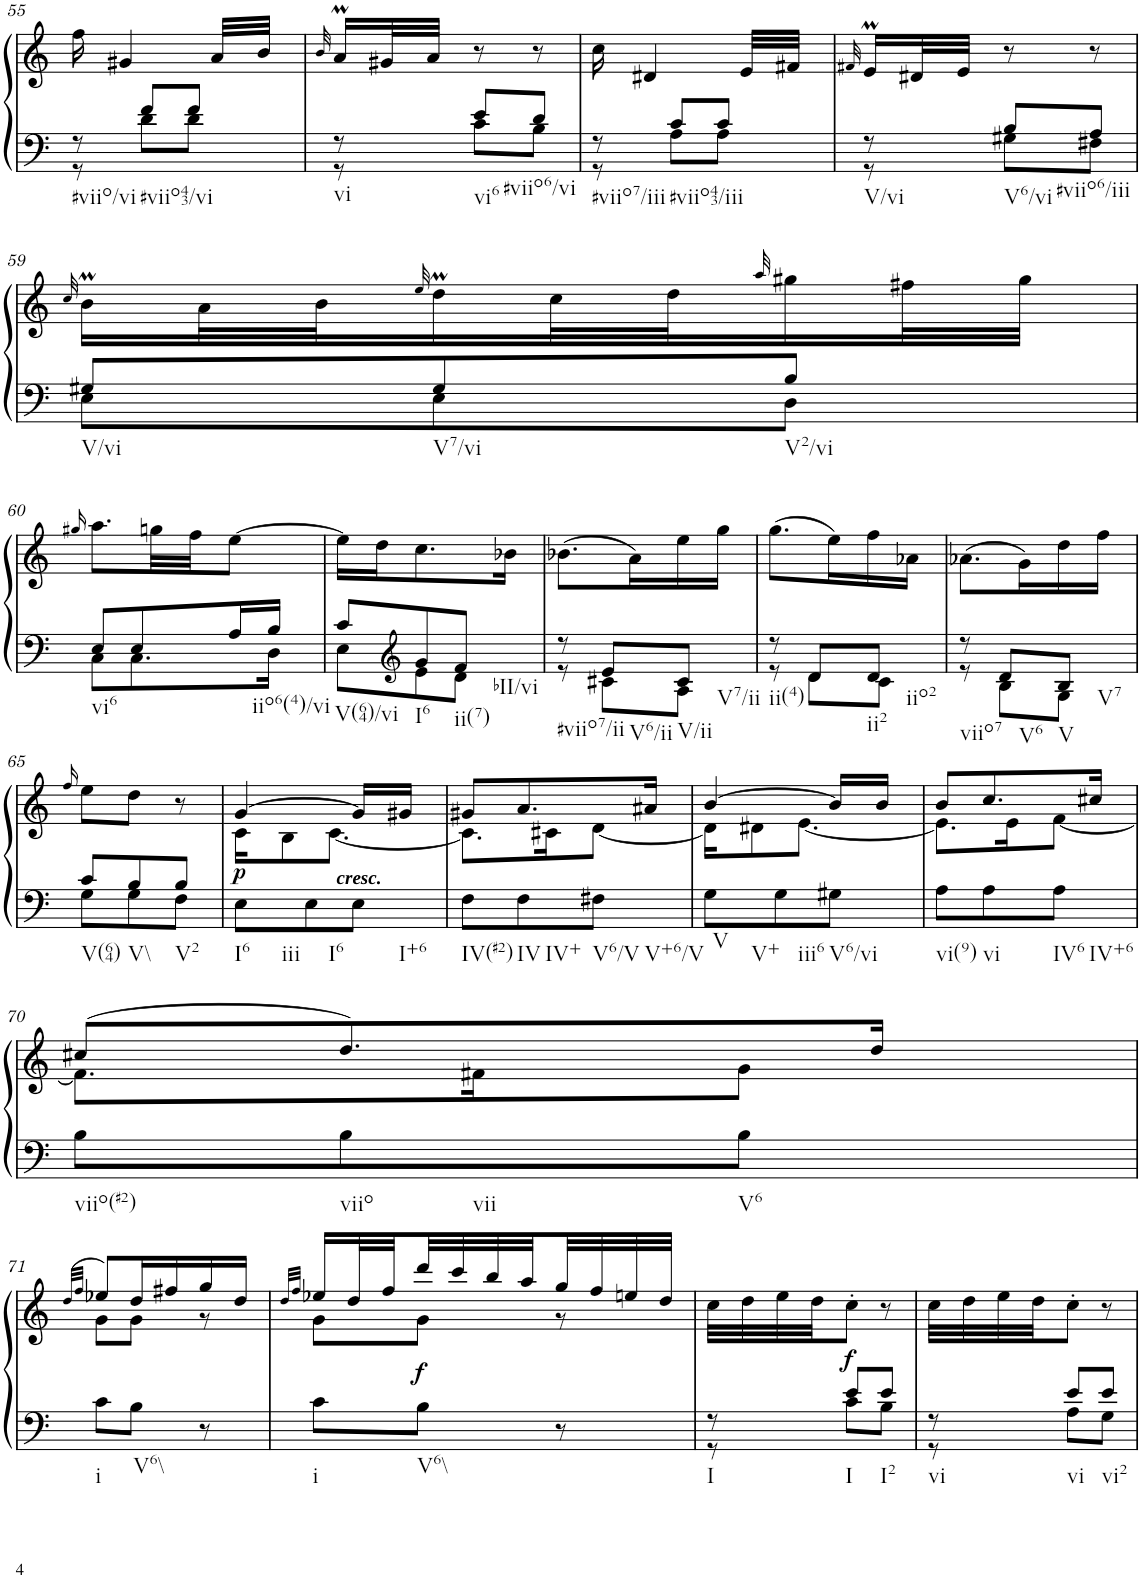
**kern	**kern	**dynam
*part1	*part1	*part1
*staff2	*staff1	*staff1/2
*I"unbenannt	*	*
!!LO:PB:g=z
*clefF4	*clefG2	*
*k[]	*k[]	*
*M3/8	*M3/8	*
=55	=55	=55
*^	*	*
!LO:TX:b:t=#viio/vi	!	!	!
8r	8r	16ff\	.
.	.	4g#X/	.
!LO:TX:b:t=#viio43/vi	!	!	!
8f/L	8d\L	.	.
8f/J	8d\J	.	.
.	.	32a/LLL	.
.	.	32b/JJJ	.
=56	=56	=56	=56
.	.	32qb/	.
!LO:TX:b:t=vi	!	!	!
8r	8r	16aM/LL	.
.	.	32g#X/L	.
.	.	32a/JJJ	.
!LO:TX:b:t=vi6	!	!	!
8e/L	8c\L	8r	.
!LO:TX:b:t=#viio6/vi	!	!	!
8d/J	8B\J	8r	.
=57	=57	=57	=57
!LO:TX:b:t=#viio7/iii	!	!	!
8r	8r	16cc\	.
.	.	4d#X/	.
!LO:TX:b:t=#viio43/iii	!	!	!
8c/L	8A\L	.	.
8c/J	8A\J	.	.
.	.	32e/LLL	.
.	.	32f#X/JJJ	.
=58	=58	=58	=58
.	.	32qf#X/	.
!LO:TX:b:t=V/vi	!	!	!
8r	8r	16em/LL	.
.	.	32d#X/L	.
.	.	32e/JJJ	.
!LO:TX:b:t=V6/vi	!	!	!
8B/L	8G#X\L	8r	.
!LO:TX:b:t=#viio6/iii	!	!	!
8A/J	8F#X\J	8r	.
!!LO:LB:g=z
=59	=59	=59	=59
.	.	32qcc/	.
!LO:TX:b:t=V/vi	!	!	!
8G#X/L	8E\L	16bm\LL	.
.	.	32a\L	.
.	.	32b\J	.
.	.	32qee/	.
!LO:TX:b:t=V7/vi	!	!	!
8G#/	8E\	16ddM\	.
.	.	32cc\L	.
.	.	32dd\J	.
.	.	32qaa/	.
!LO:TX:b:t=V2/vi	!	!	!
8B/J	8D\J	16gg#X\	.
.	.	32ff#X\L	.
.	.	32gg#\JJJ	.
!!LO:LB:g=z
=60	=60	=60	=60
.	.	16qgg#X/	.
!LO:TX:b:t=vi6	!	!	!
8E/L	8C\L	8.aa\L	.
8E/	8.C\	.	.
.	.	32ggn\LL	.
.	.	32ff\JJ	.
16A/L	.	[8ee\J	.
!LO:TX:b:t=iio6(4)/vi	!	!	!
16B/JJ	16D\Jk	.	.
=61	=61	=61	=61
!LO:TX:b:t=V(64)/vi	!	!	!
8c/L	8E\L	16ee\LL]	.
.	.	16dd\J	.
*clefG2	*	*	*
!LO:TX:b:t=I6	!	!	!
8g/	8e\	8.cc\	.
!LO:TX:b:t=ii(7)	!	!	!
!LO:TX:b:t=bII/vi	!	!	!
8f/J	8d\J	.	.
.	.	16b-X\Jk	.
=62	=62	=62	=62
!LO:TX:b:t=#viio7/ii	!	!	!
8r	8r	(8.b-X\L	.
!LO:TX:b:t=V6/ii	!	!	!
8e/L	8c#X\L	.	.
.	.	16a\L)	.
!LO:TX:b:t=V/ii	!	!	!
!LO:TX:b:t=V7/ii	!	!	!
8c#/J	8A\J	16ee\	.
.	.	16gg\JJ	.
=63	=63	=63	=63
!LO:TX:b:t=ii(4)	!	!	!
8r	8r	(8.gg\L	.
8d/L	8d\L	.	.
.	.	16ee\L)	.
!LO:TX:b:t=ii2	!	!	!
!LO:TX:b:t=iio2	!	!	!
8d/J	8c\J	16ff\	.
.	.	16a-X\JJ	.
=64	=64	=64	=64
!LO:TX:b:t=viio7	!	!	!
8r	8r	(8.a-X\L	.
!LO:TX:b:t=V6	!	!	!
8d/L	8B\L	.	.
.	.	16g\L)	.
!LO:TX:b:t=V	!	!	!
!LO:TX:b:t=V7	!	!	!
8B/J	8G\J	16dd\	.
.	.	16ff\JJ	.
!!LO:LB:g=z
=65	=65	=65	=65
.	.	16qff/	.
!LO:TX:b:t=V(64)	!	!	!
8c/L	8G\L	8ee\L	.
!LO:TX:b:t=V\\	!	!	!
8B/	8G\	8dd\J	.
!LO:TX:b:t=V2	!	!	!
8B/J	8F\J	8r	.
=66	=66	=66	=66
*	*	*^	*
!LO:TX:b:t=I6	!	!	!	!
!LO:TX:b:t=iii	!	!	!	!
!	!	!	!	!LO:DY:b
*v	*v	*	*	*
8E\L	[4g/	16c\KL	p
.	.	8B\	.
!LO:TX:b:t=I6	!	!	!
8E\	.	.	.
.	.	[8.c\J	.
!LO:TX:a:Bi:t=cresc.	!	!	!
!LO:TX:b:t=I+6	!	!	!
8E\J	16g/LL]	.	.
.	16g#X/JJ	.	.
=67	=67	=67	=67
!LO:TX:b:t=IV(#2)	!	!	!
8F\L	8g#X/L	8.c\L]	.
!LO:TX:b:t=IV	!	!	!
!LO:TX:b:t=IV+	!	!	!
8F\	8.a/	.	.
.	.	16c#X\K	.
!LO:TX:b:t=V6/V	!	!	!
!LO:TX:b:t=V+6/V	!	!	!
8F#X\J	.	[8d\J	.
.	16a#X/Jk	.	.
=68	=68	=68	=68
!LO:TX:b:t=V	!	!	!
!LO:TX:b:t=V+	!	!	!
8G\L	[4b/	16d\KL]	.
.	.	8d#X\	.
!LO:TX:b:t=iii6	!	!	!
8G\	.	.	.
.	.	[8.e\J	.
!LO:TX:b:t=V6/vi	!	!	!
8G#X\J	16b/LL]	.	.
.	16b/JJ	.	.
=69	=69	=69	=69
!LO:TX:b:t=vi(9)	!	!	!
8A\L	8b/L	8.e\L]	.
!LO:TX:b:t=vi	!	!	!
8A\	8.cc/	.	.
.	.	16e\K	.
!LO:TX:b:t=IV6	!	!	!
!LO:TX:b:t=IV+6	!	!	!
8A\J	.	[8f\J	.
.	16cc#X/Jk	.	.
!!LO:LB:g=z	!!
=70	=70	=70	=70
!LO:TX:b:t=viio(#2)	!	!	!
8B\L	(8cc#X/L	8.f\L]	.
!LO:TX:b:t=viio	!	!	!
!LO:TX:b:t=vii	!	!	!
8B\	8.dd/)	.	.
.	.	16f#X\K	.
!LO:TX:b:t=V6	!	!	!
8B\J	.	8g\J	.
.	16dd/Jk	.	.
!!LO:LB:g=z	!!
=71	=71	=71	=71
.	(32qdd/LLL	.	.
.	32qff/JJJ	.	.
!LO:TX:b:t=i	!	!	!
8c\L	8ee-X/L)	8g\L	.
!LO:TX:b:t=V6\\	!	!	!
8B\J	16dd/L	8g\J	.
.	16ff#X/	.	.
8r	16gg/	8r	.
.	16dd/JJ	.	.
=72	=72	=72	=72
.	32qdd/LLL	.	.
.	32qff/JJJ	.	.
!LO:TX:b:t=i	!	!	!
8c\L	16ee-X/LL	8g\L	.
.	32dd/L	.	.
.	32ff/	.	.
!LO:TX:b:t=V6\\	!	!	!
!	!	!	!LO:DY:b
8B\J	32ddd/	8g\J	f
.	32ccc/	.	.
.	32bb/	.	.
.	32aa/	.	.
8r	32gg/	8r	.
.	32ff/	.	.
.	32een/	.	.
.	32dd/JJJ	.	.
*	*v	*v	*
=73	=73	=73
*^	*	*
!LO:TX:b:t=I	!	!	!
8r	8r	32cc\LLL	.
.	.	32dd\	.
.	.	32ee\	.
.	.	32dd\JJ	.
!LO:TX:b:t=I	!	!	!
!	!	!	!LO:DY:b
8e/L	8c\L	8cc'\J	f
!LO:TX:b:t=I2	!	!	!
8e/J	8B\J	8r	.
=74	=74	=74	=74
!LO:TX:b:t=vi	!	!	!
8r	8r	32cc\LLL	.
.	.	32dd\	.
.	.	32ee\	.
.	.	32dd\JJ	.
!LO:TX:b:t=vi	!	!	!
8e/L	8A\L	8cc'\J	.
!LO:TX:b:t=vi2	!	!	!
8e/J	8G\J	8r	.
*v	*v	*	*
=	=	=
*-	*-	*-
